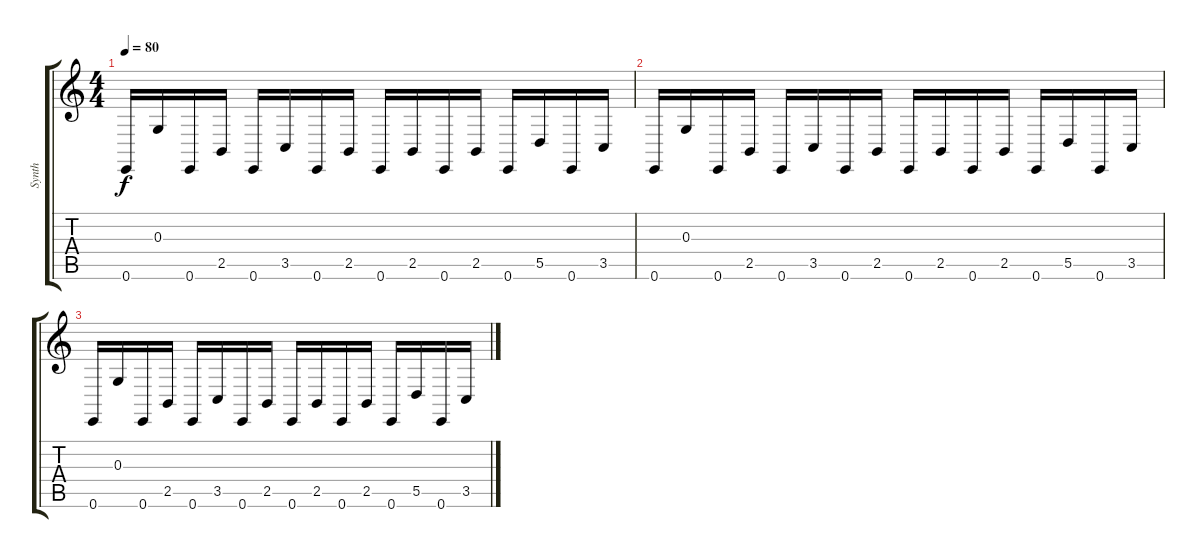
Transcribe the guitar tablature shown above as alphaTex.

\track ("Synth" "Synth") {instrument lead2sawtooth}
\staff {score tabs}
\tuning (E4 B3 G3 D3 A2 E2) {hide}
\ts (4 4)
\tempo 80
\clef g2
\ks c
0.6.16{dy f} 0.3.16 0.6.16 2.5.16 0.6.16 3.5.16 0.6.16 2.5.16 0.6.16 2.5.16 0.6.16 2.5.16 0.6.16 5.5.16 0.6.16 3.5.16 |
0.6.16 0.3.16 0.6.16 2.5.16 0.6.16 3.5.16 0.6.16 2.5.16 0.6.16 2.5.16 0.6.16 2.5.16 0.6.16 5.5.16 0.6.16 3.5.16 |
0.6.16 0.3.16 0.6.16 2.5.16 0.6.16 3.5.16 0.6.16 2.5.16 0.6.16 2.5.16 0.6.16 2.5.16 0.6.16 5.5.16 0.6.16 3.5.16
